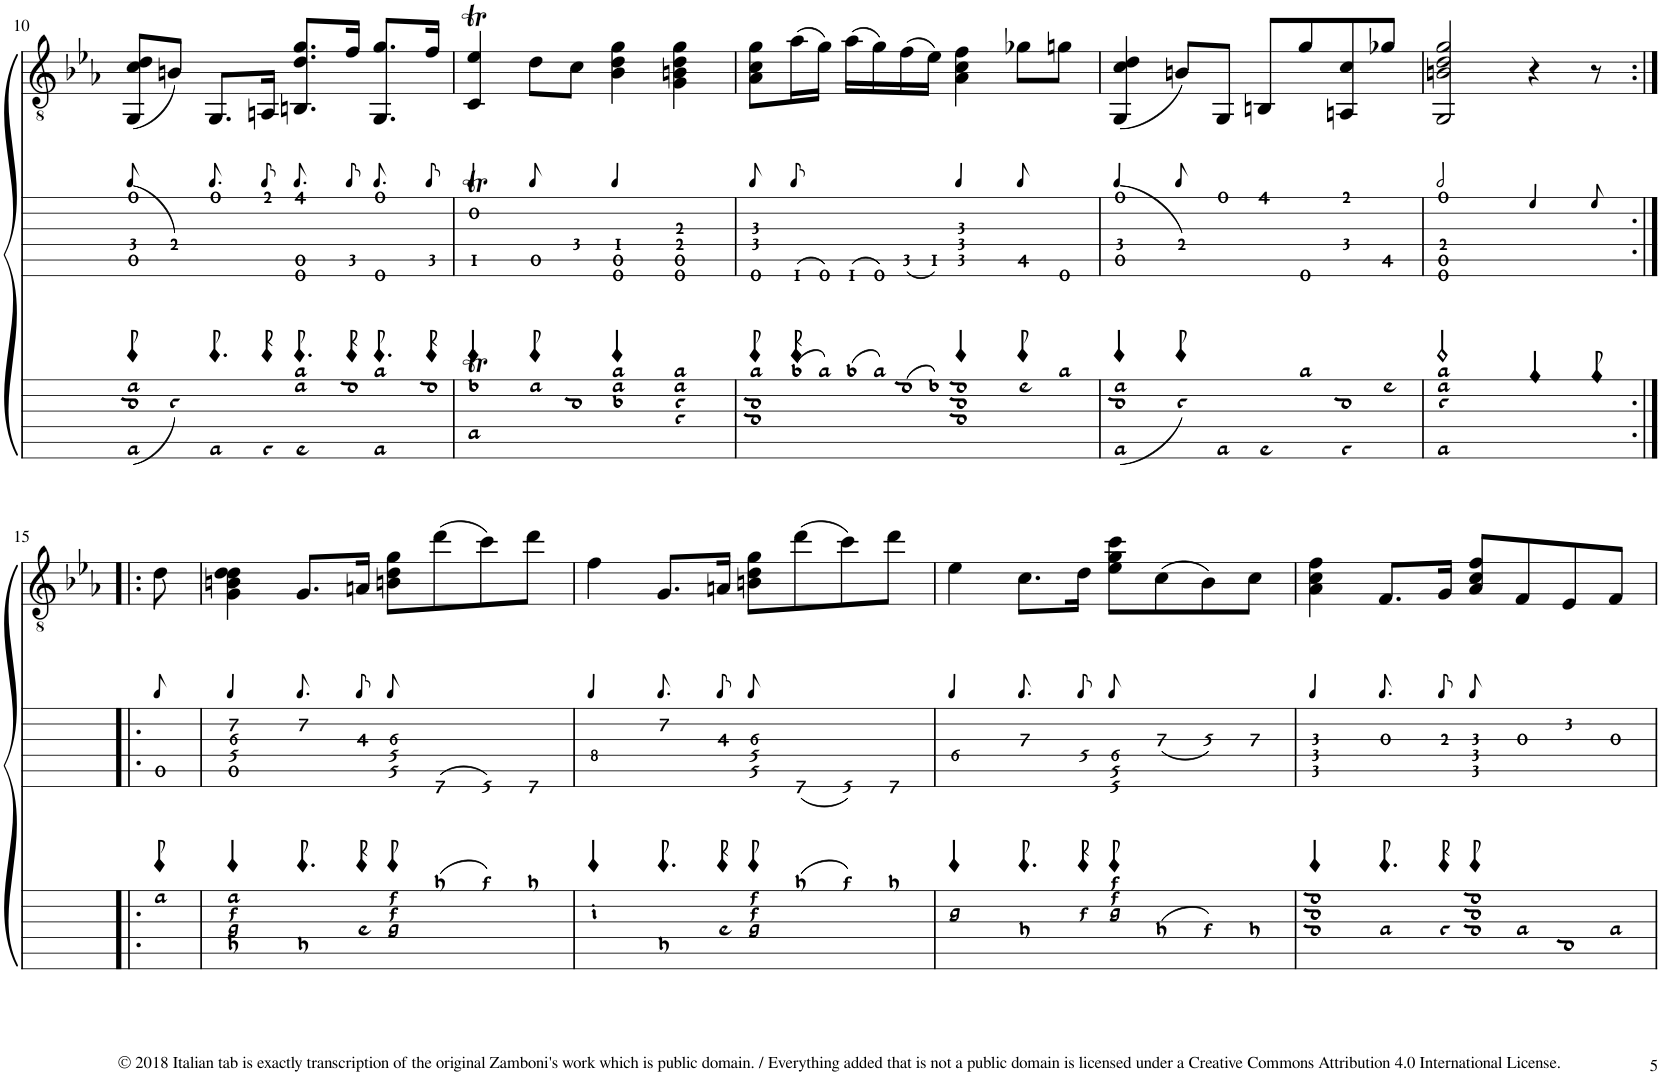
**kern	**kern	**kern
*part1	*part1	*part1
*staff3	*staff2	*staff1
*I"Archlute	*	*
*I'Arl.	*	*
!!LO:PB:g=z
*	*	*clefGv2
*k[b-e-a-]	*k[b-e-a-]	*k[b-e-a-]
*M4/4	*M4/4	*M4/4
*met(c)	*met(c)	*met(c)
=10	=10	=10
8GG\ 8c\ 8d\L	8GG\ 8c\ 8d\L	(8GG/ 8c/ 8d/L
8BnJ	8BnJ	8Bn/J)
8.GGL	8.GGL	8.GG/L
16AAnJk	16AAnJk	16AAn/Jk
8.BBn\ 8.d\ 8.g\L	8.BBn\ 8.d\ 8.g\L	8.BBn/ 8.d/ 8.g/L
16fJk	16fJk	16f/Jk
8.GG\ 8.g\L	8.GG\ 8.g\L	8.GG/ 8.g/L
16fJk	16fJk	16f/Jk
=11	=11	=11
4CT 4e-T	4CT 4e-T	4C/T 4e-/T
8dL	8dL	8d\L
8cJ	8cJ	8c\J
4B- 4d 4g	4B- 4d 4g	4B-\ 4d\ 4g\
4G 4Bn 4d 4g	4G 4Bn 4d 4g	4G\ 4Bn\ 4d\ 4g\
=12	=12	=12
8A-\ 8c\ 8g\L	8A-\ 8c\ 8g\L	8A-\ 8c\ 8g\L
16a-L	16a-L	(16a-\L
16gJJ	16gJJ	16g\JJ)
16a-LL	16a-LL	(16a-\LL
16gJ	16gJ	16g\)
16fL	16fL	(16f\
16e-JJ	16e-JJ	16e-\JJ)
4A- 4c 4f	4A- 4c 4f	4A-\ 4c\ 4f\
8g-XL	8g-XL	8g-X\L
8gnJ	8gnJ	8gn\J
=13	=13	=13
4GG 4c 4d	4GG 4c 4d	(4GG/ 4c/ 4d/
8BnL	8BnL	8Bn/L)
8GGJ	8GGJ	8GG/J
8BBnL	8BBnL	8BBn/L
8gJ	8gJ	8g/
8AAn\ 8c\L	8AAn\ 8c\L	8AAn/ 8c/
8g-XJ	8g-XJ	8g-X/J
=14	=14	=14
2GG 2Bn 2d 2g	2GG 2Bn 2d 2g	2GG/ 2Bn/ 2d/ 2g/
4r	4r	4r
8r	8r	8r
!!LO:LB:g=z
=15:|!|:	=15:|!|:	=15:|!|:
8d	8d	8d\
=16	=16	=16
4G 4Bn 4d 4d	4G 4Bn 4d 4d	4G\ 4Bn\ 4d\ 4d\
8.GL	8.GL	8.G/L
16AnJk	16AnJk	16An/Jk
8Bn\ 8d\ 8g\L	8Bn\ 8d\ 8g\L	8Bn\ 8d\ 8g\L
8ddJ	8ddJ	(8dd\
8ccL	8ccL	8cc\)
8ddJ	8ddJ	8dd\J
=17	=17	=17
4f	4f	4f\
8.GL	8.GL	8.G/L
16AnJk	16AnJk	16An/Jk
8Bn\ 8d\ 8g\L	8Bn\ 8d\ 8g\L	8Bn\ 8d\ 8g\L
8ddJ	8ddJ	(8dd\
8ccL	8ccL	8cc\)
8ddJ	8ddJ	8dd\J
=18	=18	=18
4e-	4e-	4e-\
8.cL	8.cL	8.c\L
16dJk	16dJk	16d\Jk
8e-\ 8g\ 8cc\L	8e-\ 8g\ 8cc\L	8e-\ 8g\ 8cc\L
8cJ	8cJ	(8c\
8B-L	8B-L	8B-\)
8cJ	8cJ	8c\J
=19	=19	=19
4A- 4c 4f	4A- 4c 4f	4A-\ 4c\ 4f\
8.FL	8.FL	8.F/L
16GJk	16GJk	16G/Jk
8A-\ 8c\ 8f\L	8A-\ 8c\ 8f\L	8A-/ 8c/ 8f/L
8FJ	8FJ	8F/
8E-L	8E-L	8E-/
8FJ	8FJ	8F/J
=	=	=
*-	*-	*-
